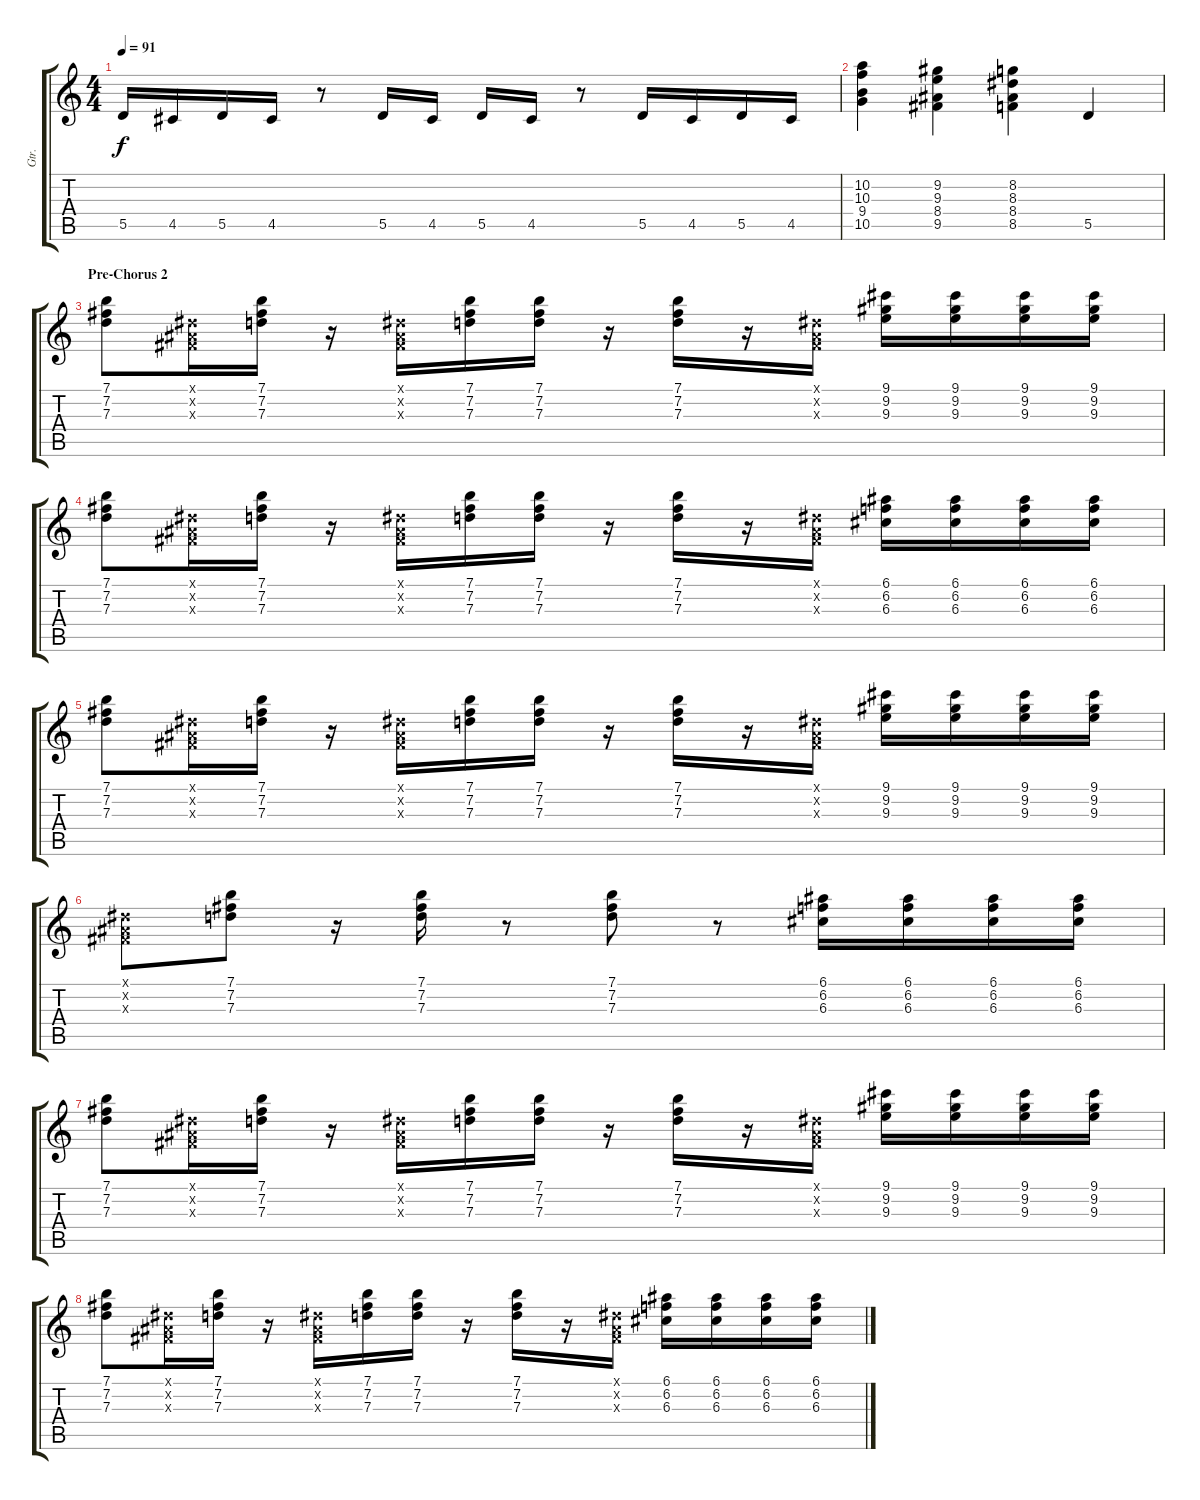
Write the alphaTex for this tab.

\track ("Gtr." "Gtr.") {instrument electricguitarclean}
\staff {score tabs}
\tuning (E4 B3 G3 D3 A2 E2) {hide}
\ts (4 4)
\tempo 91
\clef g2
\ks c
5.5.16{dy f} 4.5.16 5.5.16 4.5.16 r.8 5.5.16 4.5.16 5.5.16 4.5.16 r.8 5.5.16 4.5.16 5.5.16 4.5.16 |
(10.2 10.3 9.4 10.5).4 (9.2 9.3 8.4 9.5).4 (8.2 8.3 8.4 8.5).4 5.5.4 |
\section ("" "Pre-Chorus 2")
(7.1 7.2 7.3).8 (-1.1{x} -1.2{x} -1.3{x}).16 (7.1 7.2 7.3).16 r.16 (-1.1{x} -1.2{x} -1.3{x}).16 (7.1 7.2 7.3).16 (7.1 7.2 7.3).16 r.16 (7.1 7.2 7.3).16 r.16 (-1.1{x} -1.2{x} -1.3{x}).16 (9.1 9.2 9.3).16 (9.1 9.2 9.3).16 (9.1 9.2 9.3).16 (9.1 9.2 9.3).16 |
(7.1 7.2 7.3).8 (-1.1{x} -1.2{x} -1.3{x}).16 (7.1 7.2 7.3).16 r.16 (-1.1{x} -1.2{x} -1.3{x}).16 (7.1 7.2 7.3).16 (7.1 7.2 7.3).16 r.16 (7.1 7.2 7.3).16 r.16 (-1.1{x} -1.2{x} -1.3{x}).16 (6.1 6.2 6.3).16 (6.1 6.2 6.3).16 (6.1 6.2 6.3).16 (6.1 6.2 6.3).16 |
(7.1 7.2 7.3).8 (-1.1{x} -1.2{x} -1.3{x}).16 (7.1 7.2 7.3).16 r.16 (-1.1{x} -1.2{x} -1.3{x}).16 (7.1 7.2 7.3).16 (7.1 7.2 7.3).16 r.16 (7.1 7.2 7.3).16 r.16 (-1.1{x} -1.2{x} -1.3{x}).16 (9.1 9.2 9.3).16 (9.1 9.2 9.3).16 (9.1 9.2 9.3).16 (9.1 9.2 9.3).16 |
(-1.1{x} -1.2{x} -1.3{x}).8 (7.1 7.2 7.3).8 r.16 (7.1 7.2 7.3).16 r.8 (7.1 7.2 7.3).8 r.8 (6.1 6.2 6.3).16 (6.1 6.2 6.3).16 (6.1 6.2 6.3).16 (6.1 6.2 6.3).16 |
(7.1 7.2 7.3).8 (-1.1{x} -1.2{x} -1.3{x}).16 (7.1 7.2 7.3).16 r.16 (-1.1{x} -1.2{x} -1.3{x}).16 (7.1 7.2 7.3).16 (7.1 7.2 7.3).16 r.16 (7.1 7.2 7.3).16 r.16 (-1.1{x} -1.2{x} -1.3{x}).16 (9.1 9.2 9.3).16 (9.1 9.2 9.3).16 (9.1 9.2 9.3).16 (9.1 9.2 9.3).16 |
(7.1 7.2 7.3).8 (-1.1{x} -1.2{x} -1.3{x}).16 (7.1 7.2 7.3).16 r.16 (-1.1{x} -1.2{x} -1.3{x}).16 (7.1 7.2 7.3).16 (7.1 7.2 7.3).16 r.16 (7.1 7.2 7.3).16 r.16 (-1.1{x} -1.2{x} -1.3{x}).16 (6.1 6.2 6.3).16 (6.1 6.2 6.3).16 (6.1 6.2 6.3).16 (6.1 6.2 6.3).16
